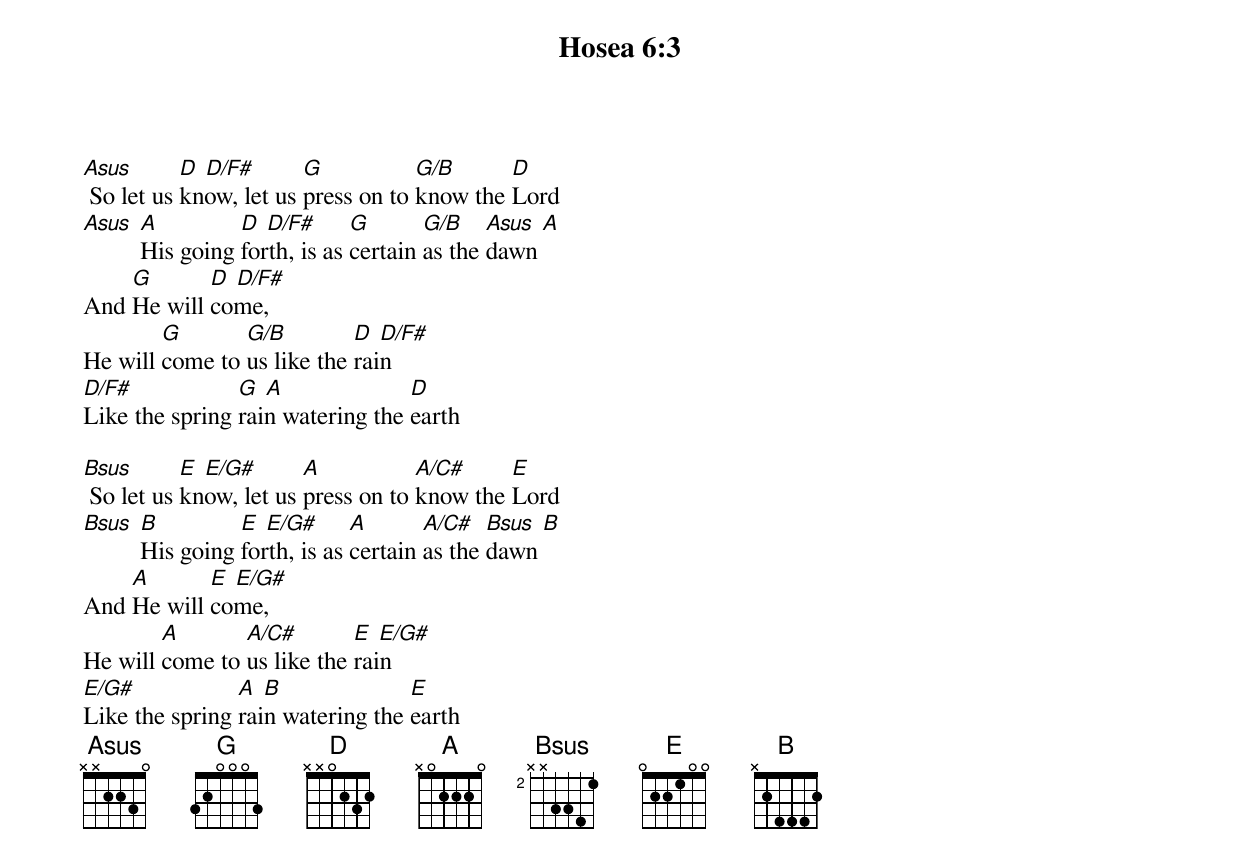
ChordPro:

{title: Hosea 6:3}
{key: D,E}
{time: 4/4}
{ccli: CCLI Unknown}
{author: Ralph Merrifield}
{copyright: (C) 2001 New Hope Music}

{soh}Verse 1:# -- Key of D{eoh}
[Asus] So let us [D  D/F#]know, let us [G]press on to [G/B]know the [D]Lord
[Asus] [A]His going [D  D/F#]forth, is as [G]certain [G/B]as the [Asus  A]dawn
And [G]He will [D  D/F#]come,
He will [G]come to [G/B]us like the [D  D/F#]rain
[D/F#]Like the spring [G  A]rain watering the [D]earth

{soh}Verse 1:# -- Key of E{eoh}
[Bsus] So let us [E  E/G#]know, let us [A]press on to [A/C#]know the [E]Lord
[Bsus] [B]His going [E  E/G#]forth, is as [A]certain [A/C#]as the [Bsus  B]dawn
And [A]He will [E  E/G#]come,
He will [A]come to [A/C#]us like the [E  E/G#]rain
[E/G#]Like the spring [A  B]rain watering the [E]earth
